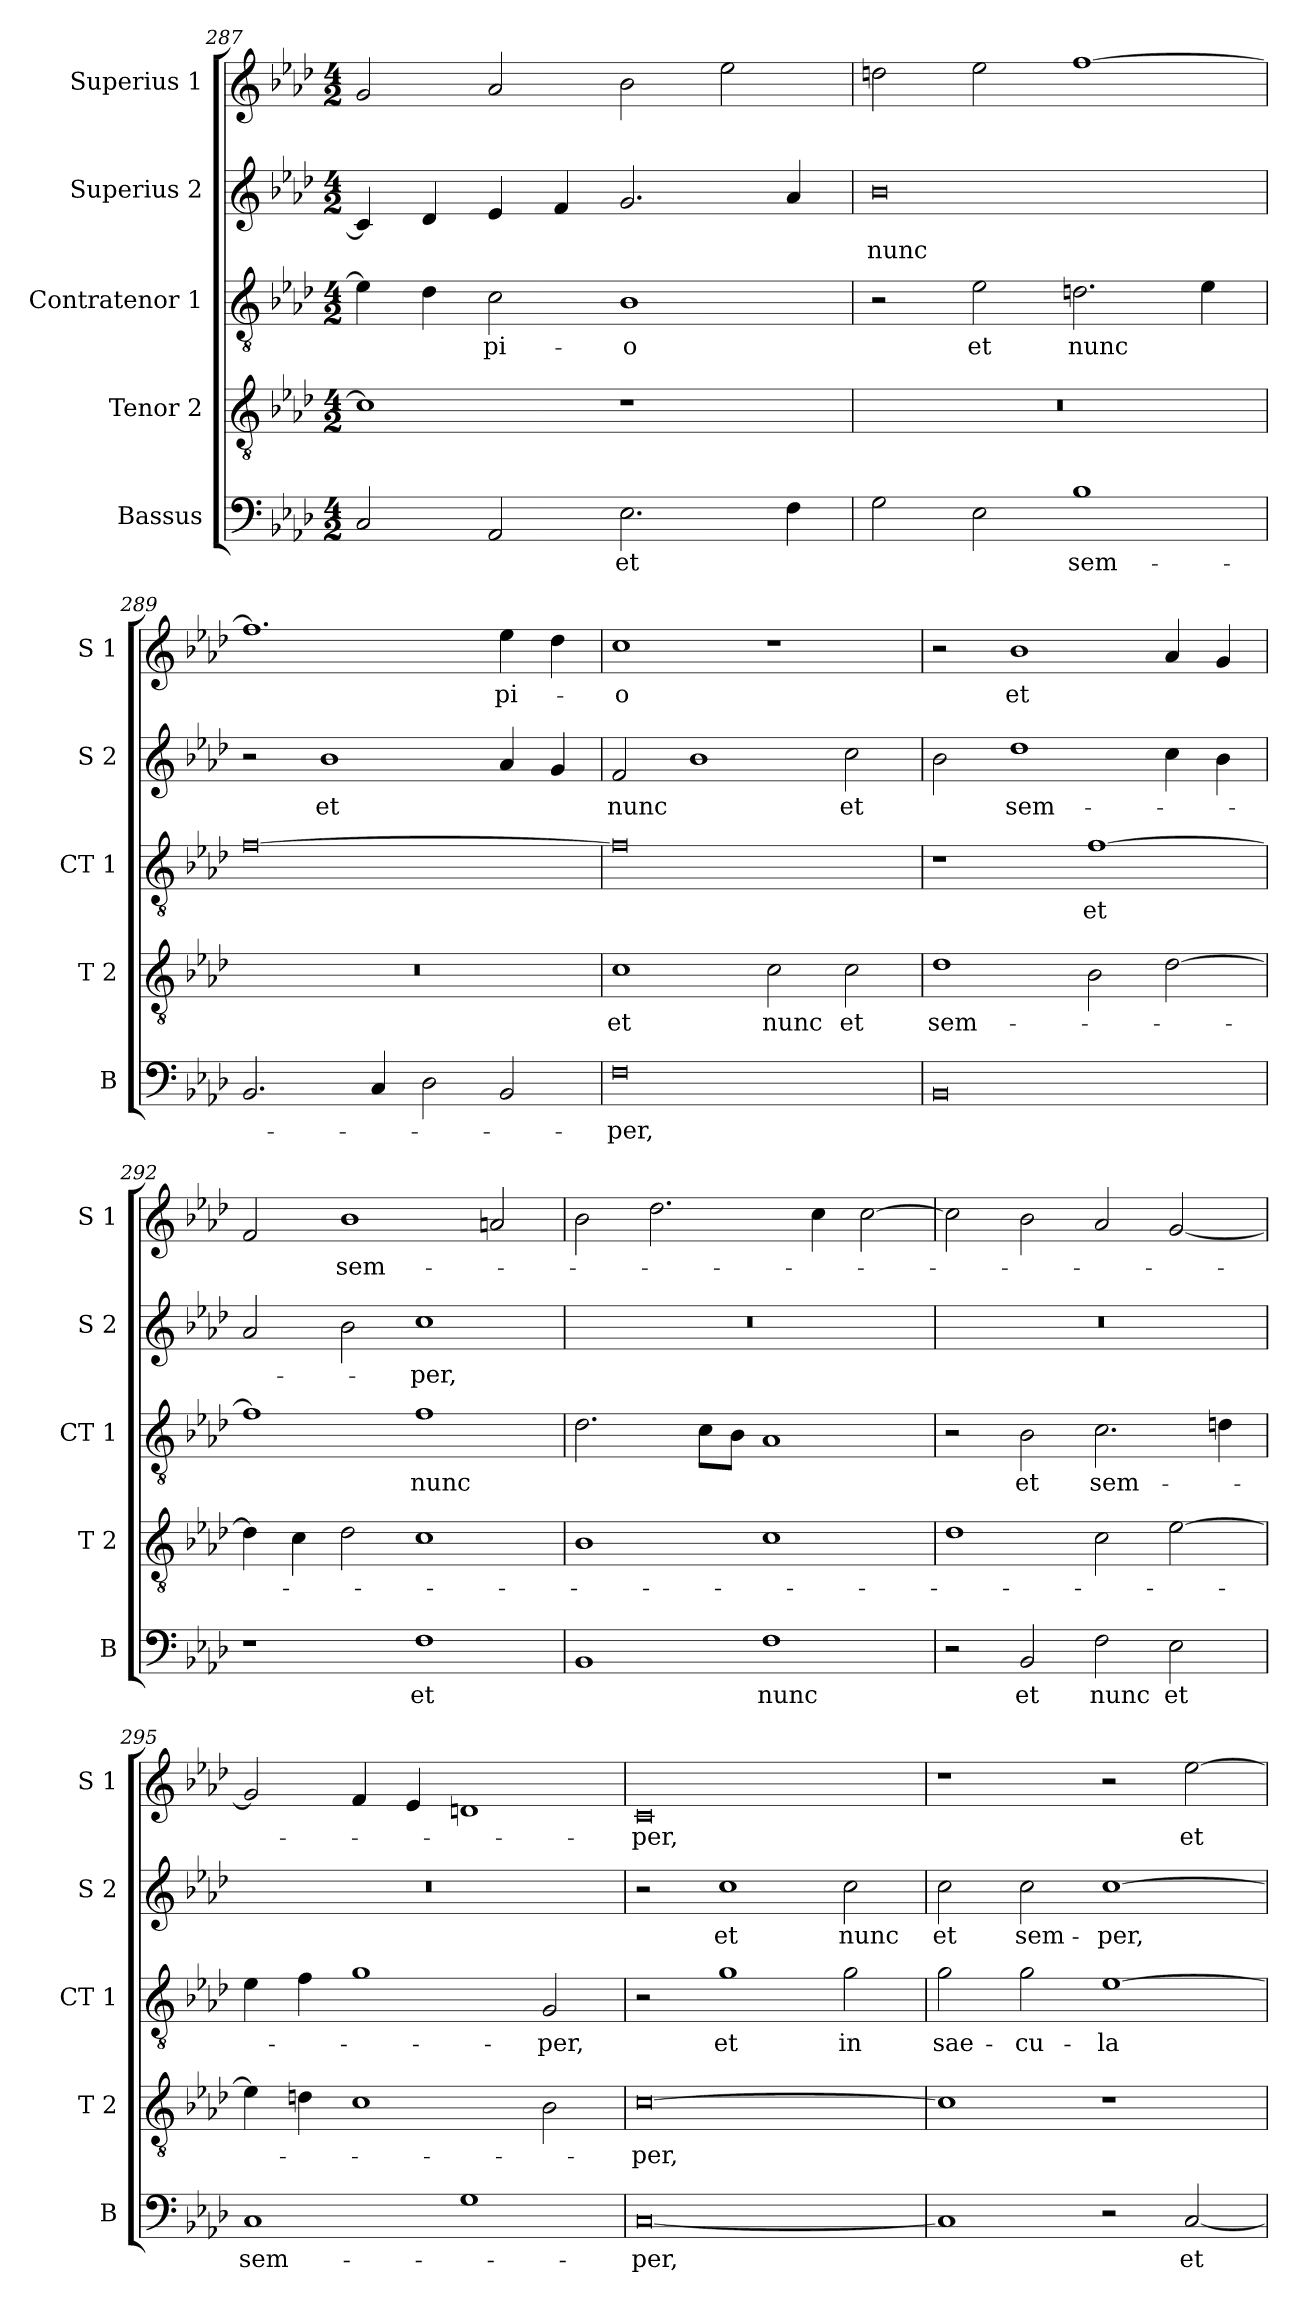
**kern	**text	**kern	**text	**kern	**text	**kern	**text	**kern	**text
*part5	*part5	*part4	*part4	*part3	*part3	*part2	*part2	*part1	*part1
*staff5	*staff5	*staff4	*staff4	*staff3	*staff3	*staff2	*staff2	*staff1	*staff1
*I"Bassus	*	*I"Tenor 2	*	*I"Contratenor 1	*	*I"Superius 2	*	*I"Superius  1	*
*I'B	*	*I'T 2	*	*I'CT 1	*	*I'S 2	*	*I'S 1	*
*clefF4	*	*clefGv2	*	*clefGv2	*	*clefG2	*	*clefG2	*
*k[b-e-a-d-]	*	*k[b-e-a-d-]	*	*k[b-e-a-d-]	*	*k[b-e-a-d-]	*	*k[b-e-a-d-]	*
*A-:	*	*A-:	*	*A-:	*	*A-:	*	*A-:	*
*M4/2	*	*M4/2	*	*M4/2	*	*M4/2	*	*M4/2	*
=287	=287	=287	=287	=287	=287	=287	=287	=287	=287
2C/	.	1c]	.	4e-\]	.	4c/]	.	2g/	.
.	.	.	.	4d-\	.	4d-/	.	.	.
!	!	!	!	!	!LO:LY:b	!	!	!	!
2AA-/	.	.	.	2c\	-pi-	4e-/	.	2a-/	.
.	.	.	.	.	.	4f/	.	.	.
!	!LO:LY:b	!	!	!	!LO:LY:b	!	!	!	!
2.E-\	et	1r	.	1B-	-o	2.g/	.	2b-\	.
.	.	.	.	.	.	.	.	2ee-\	.
4F\	.	.	.	.	.	4a-/	.	.	.
=288	=288	=288	=288	=288	=288	=288	=288	=288	=288
!	!	!	!	!	!	!	!LO:LY:b	!	!
2G\	.	0r	.	2r	.	0b-	nunc	2ddn\	.
!	!	!	!	!	!LO:LY:b	!	!	!	!
2E-\	.	.	.	2e-\	et	.	.	2ee-\	.
!	!LO:LY:b	!	!	!	!LO:LY:b	!	!	!	!
1B-	sem-	.	.	2.dn\	nunc	.	.	[1ff	.
.	.	.	.	4e-\	.	.	.	.	.
=289	=289	=289	=289	=289	=289	=289	=289	=289	=289
2.BB-/	.	0r	.	[0f	.	2r	.	1.ff]	.
!	!	!	!	!	!	!	!LO:LY:b	!	!
.	.	.	.	.	.	1b-	et	.	.
4C/	.	.	.	.	.	.	.	.	.
2D-\	.	.	.	.	.	.	.	.	.
!	!	!	!	!	!	!	!	!	!LO:LY:b
2BB-/	.	.	.	.	.	4a-/	.	4ee-\	-pi-
.	.	.	.	.	.	4g/	.	4dd-\	.
!!LO:PB:g=z
=290	=290	=290	=290	=290	=290	=290	=290	=290	=290
!	!LO:LY:b	!	!LO:LY:b	!	!	!	!LO:LY:b	!	!LO:LY:b
0F	-per,	1c	et	0f]	.	2f/	nunc	1cc	-o
.	.	.	.	.	.	1b-	.	.	.
!	!	!	!LO:LY:b	!	!	!	!	!	!
.	.	2c\	nunc	.	.	.	.	1r	.
!	!	!	!LO:LY:b	!	!	!	!LO:LY:b	!	!
.	.	2c\	et	.	.	2cc\	et	.	.
=291	=291	=291	=291	=291	=291	=291	=291	=291	=291
!	!	!	!LO:LY:b	!	!	!	!	!	!
0BB-	.	1d-	sem-	1r	.	2b-\	.	2r	.
!	!	!	!	!	!	!	!LO:LY:b	!	!LO:LY:b
.	.	.	.	.	.	1dd-	sem-	1b-	et
!	!	!	!	!	!LO:LY:b	!	!	!	!
.	.	2B-\	.	[1f	et	.	.	.	.
.	.	[2d-\	.	.	.	4cc\	.	4a-/	.
.	.	.	.	.	.	4b-\	.	4g/	.
=292	=292	=292	=292	=292	=292	=292	=292	=292	=292
1r	.	4d-\]	.	1f]	.	2a-/	.	2f/	.
.	.	4c\	.	.	.	.	.	.	.
!	!	!	!	!	!	!	!	!	!LO:LY:b
.	.	2d-\	.	.	.	2b-\	.	1b-	sem-
!	!LO:LY:b	!	!	!	!LO:LY:b	!	!LO:LY:b	!	!
1F	et	1c	.	1f	nunc	1cc	-per,	.	.
.	.	.	.	.	.	.	.	2an/	.
=293	=293	=293	=293	=293	=293	=293	=293	=293	=293
1BB-	.	1B-	.	2.d-\	.	0r	.	2b-\	.
.	.	.	.	.	.	.	.	2.dd-\	.
.	.	.	.	8c\L	.	.	.	.	.
.	.	.	.	8B-\J	.	.	.	.	.
!	!LO:LY:b	!	!	!	!	!	!	!	!
1F	nunc	1c	.	1A-	.	.	.	.	.
.	.	.	.	.	.	.	.	4cc\	.
.	.	.	.	.	.	.	.	[2cc\	.
=294	=294	=294	=294	=294	=294	=294	=294	=294	=294
2r	.	1d-	.	2r	.	0r	.	2cc\]	.
!	!LO:LY:b	!	!	!	!LO:LY:b	!	!	!	!
2BB-/	et	.	.	2B-\	et	.	.	2b-\	.
!	!LO:LY:b	!	!	!	!LO:LY:b	!	!	!	!
2F\	nunc	2c\	.	2.c\	sem-	.	.	2a-/	.
!	!LO:LY:b	!	!	!	!	!	!	!	!
2E-\	et	[2e-\	.	.	.	.	.	[2g/	.
.	.	.	.	4dn\	.	.	.	.	.
!!LO:LB:g=z
=295	=295	=295	=295	=295	=295	=295	=295	=295	=295
!	!LO:LY:b	!	!	!	!	!	!	!	!
1C	sem-	4e-\]	.	4e-\	.	0r	.	2g/]	.
.	.	4dn\	.	4f\	.	.	.	.	.
.	.	1c	.	1g	.	.	.	4f/	.
.	.	.	.	.	.	.	.	4e-/	.
1G	.	.	.	.	.	.	.	1dn	.
!	!	!	!	!	!LO:LY:b	!	!	!	!
.	.	2B-\	.	2G/	-per,	.	.	.	.
=296	=296	=296	=296	=296	=296	=296	=296	=296	=296
!	!LO:LY:b	!	!LO:LY:b	!	!	!	!	!	!LO:LY:b
[0C	-per,	[0c	-per,	2r	.	2r	.	0c	-per,
!	!	!	!	!	!LO:LY:b	!	!LO:LY:b	!	!
.	.	.	.	1g	et	1cc	et	.	.
!	!	!	!	!	!LO:LY:b	!	!LO:LY:b	!	!
.	.	.	.	2g\	in	2cc\	nunc	.	.
=297	=297	=297	=297	=297	=297	=297	=297	=297	=297
!	!	!	!	!	!LO:LY:b	!	!LO:LY:b	!	!
1C]	.	1c]	.	2g\	sae-	2cc\	et	1r	.
!	!	!	!	!	!LO:LY:b	!	!LO:LY:b	!	!
.	.	.	.	2g\	-cu-	2cc\	sem-	.	.
!	!	!	!	!	!LO:LY:b	!	!LO:LY:b	!	!
2r	.	1r	.	[1e-	-la	[1cc	-per,	2r	.
!	!LO:LY:b	!	!	!	!	!	!	!	!LO:LY:b
[2C/	et	.	.	.	.	.	.	[2ee-\	et
=	=	=	=	=	=	=	=	=	=
*-	*-	*-	*-	*-	*-	*-	*-	*-	*-
